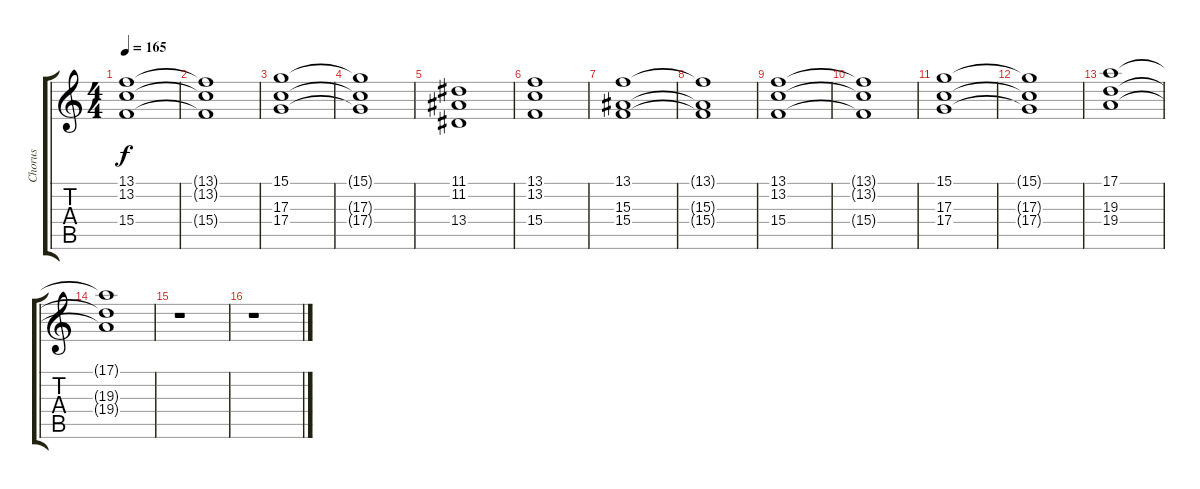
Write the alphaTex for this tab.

\track ("Chorus" "Chorus") {instrument choiraahs}
\staff {score tabs}
\tuning (E4 B3 G3 D3 A2 E2) {hide}
\ts (4 4)
\tempo 165
\clef g2
\ks c
(13.1 13.2 15.4).1{dy f} |
(13.1{t} 13.2{t} 15.4{t}).1 |
(15.1 17.3 17.4).1 |
(15.1{t} 17.3{t} 17.4{t}).1 |
(11.1 11.2 13.4).1 |
(13.1 13.2 15.4).1 |
(13.1 15.3 15.4).1 |
(13.1{t} 15.3{t} 15.4{t}).1 |
(13.1 13.2 15.4).1 |
(13.1{t} 13.2{t} 15.4{t}).1 |
(15.1 17.3 17.4).1 |
(15.1{t} 17.3{t} 17.4{t}).1 |
(17.1 19.3 19.4).1 |
(17.1{t} 19.3{t} 19.4{t}).1 |
r.1 |
r.1
